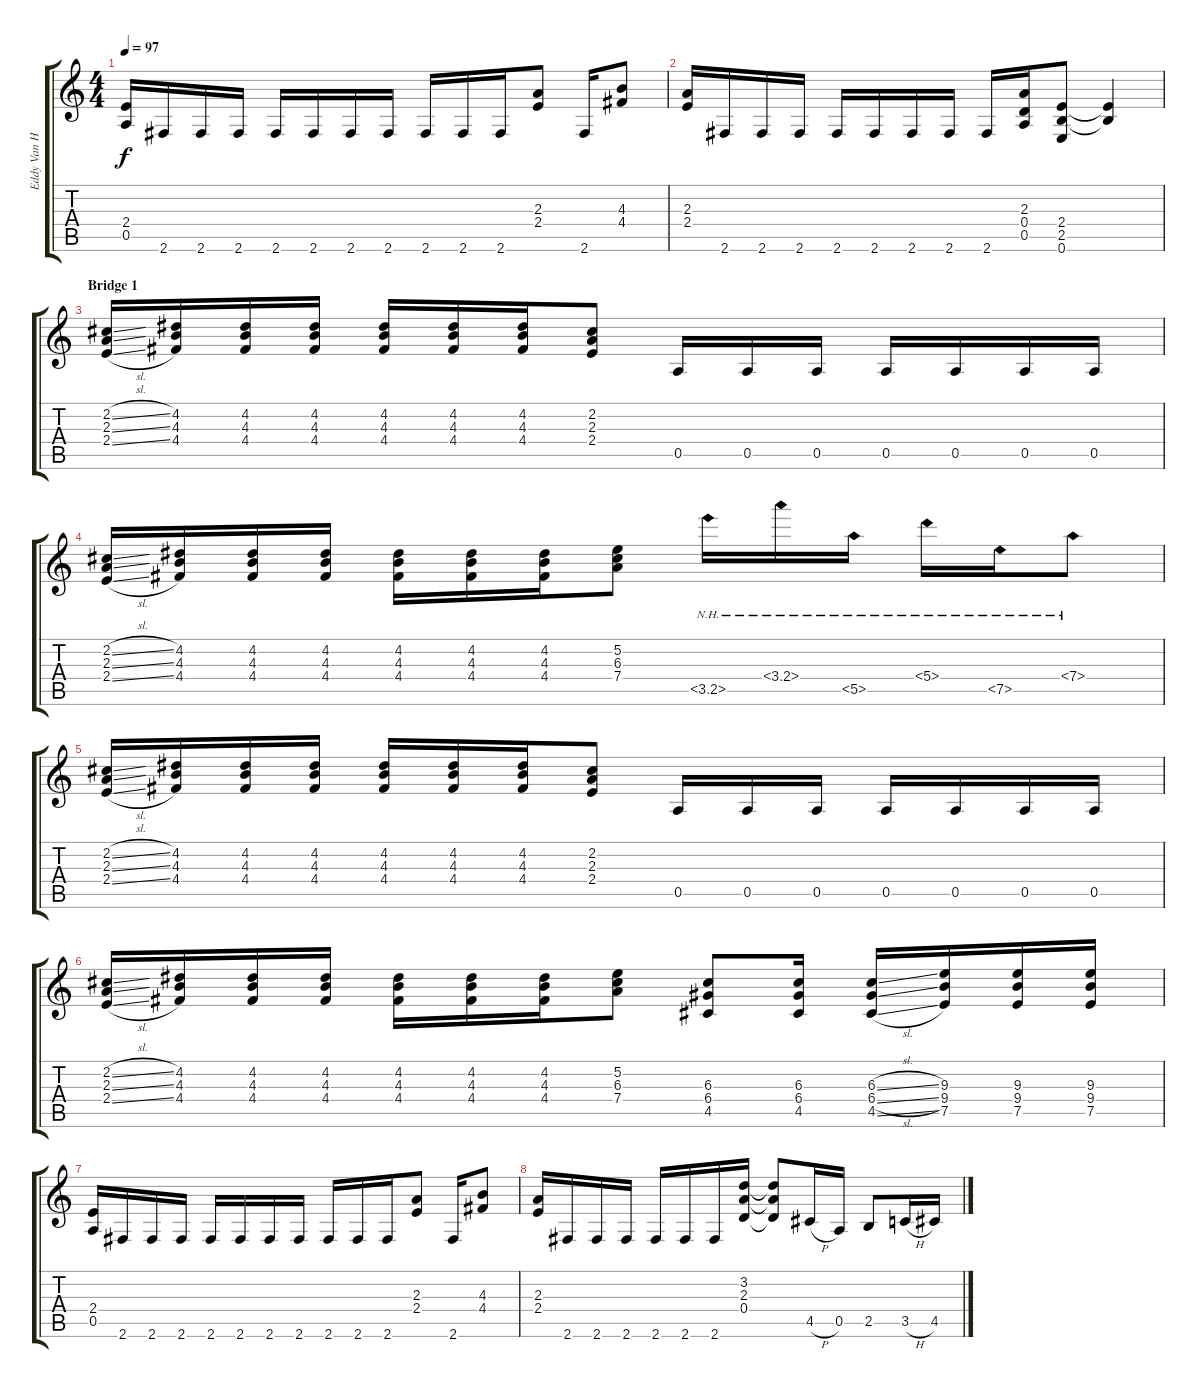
\track ("Eddy Van Halen" "Eddy Van H") {instrument distortionguitar}
\staff {score tabs}
\tuning (E4 B3 G3 D3 A2 E2) {hide}
\ts (4 4)
\tempo 97
\clef g2
\ks c
(2.4 0.5).16{dy f} 2.6.16 2.6.16 2.6.16 2.6.16 2.6.16 2.6.16 2.6.16 2.6.16 2.6.16 2.6.16 (2.3 2.4).8 2.6.16 (4.3 4.4).8 |
(2.3 2.4).16 2.6.16 2.6.16 2.6.16 2.6.16 2.6.16 2.6.16 2.6.16 2.6.16 (2.3 0.4 0.5).16 (2.4 2.5 0.6).8 (2.4{t} 2.5{t}).4 |
\section ("" "Bridge 1")
(2.2{sl} 2.3{sl} 2.4{sl}).16 (4.2 4.3 4.4).16 (4.2 4.3 4.4).16 (4.2 4.3 4.4).16 (4.2 4.3 4.4).16 (4.2 4.3 4.4).16 (4.2 4.3 4.4).16 (2.2 2.3 2.4).8 0.5.16 0.5.16 0.5.16 0.5.16 0.5.16 0.5.16 0.5.16 |
(2.2{sl} 2.3{sl} 2.4{sl}).16 (4.2 4.3 4.4).16 (4.2 4.3 4.4).16 (4.2 4.3 4.4).16 (4.2 4.3 4.4).16 (4.2 4.3 4.4).16 (4.2 4.3 4.4).16 (5.2 6.3 7.4).8 3.5{nh}.16 3.4{nh}.16 5.5{nh}.16 5.4{nh}.16 7.5{nh}.16 7.4{nh}.8 |
(2.2{sl} 2.3{sl} 2.4{sl}).16 (4.2 4.3 4.4).16 (4.2 4.3 4.4).16 (4.2 4.3 4.4).16 (4.2 4.3 4.4).16 (4.2 4.3 4.4).16 (4.2 4.3 4.4).16 (2.2 2.3 2.4).8 0.5.16 0.5.16 0.5.16 0.5.16 0.5.16 0.5.16 0.5.16 |
(2.2{sl} 2.3{sl} 2.4{sl}).16 (4.2 4.3 4.4).16 (4.2 4.3 4.4).16 (4.2 4.3 4.4).16 (4.2 4.3 4.4).16 (4.2 4.3 4.4).16 (4.2 4.3 4.4).16 (5.2 6.3 7.4).8 (6.3 6.4 4.5).8 (6.3 6.4 4.5).16 (6.3{sl} 6.4{sl} 4.5{sl}).16 (9.3 9.4 7.5).16 (9.3 9.4 7.5).16 (9.3 9.4 7.5).16 |
(2.4 0.5).16 2.6.16 2.6.16 2.6.16 2.6.16 2.6.16 2.6.16 2.6.16 2.6.16 2.6.16 2.6.16 (2.3 2.4).8 2.6.16 (4.3 4.4).8 |
(2.3 2.4).16 2.6.16 2.6.16 2.6.16 2.6.16 2.6.16 2.6.16 (3.2 2.3 0.4).16 (3.2{t} 2.3{t} 0.4{t}).8 4.5{h}.16 0.5.16 2.5.8 3.5{h}.16 4.5.16
